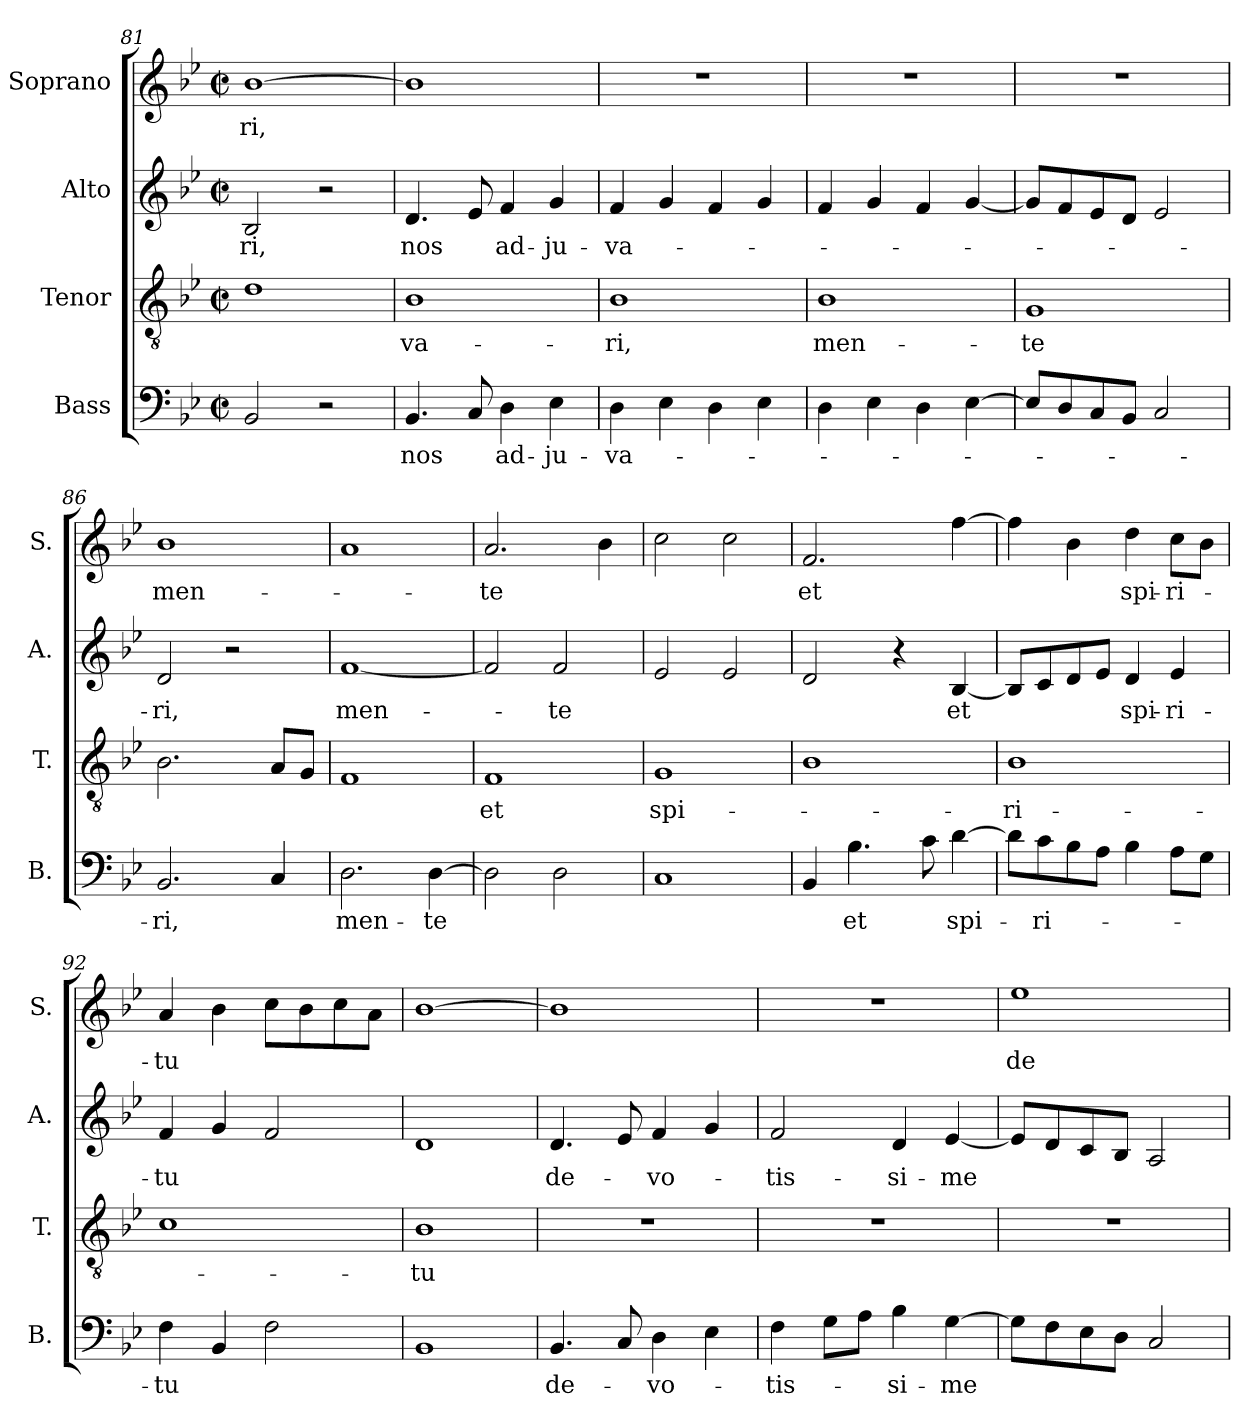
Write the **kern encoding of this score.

**kern	**text	**kern	**text	**kern	**text	**kern	**text
*part4	*part4	*part3	*part3	*part2	*part2	*part1	*part1
*staff4	*staff4	*staff3	*staff3	*staff2	*staff2	*staff1	*staff1
*I"Bass	*	*I"Tenor	*	*I"Alto	*	*I"Soprano	*
*I'B.	*	*I'T.	*	*I'A.	*	*I'S.	*
*clefF4	*	*clefGv2	*	*clefG2	*	*clefG2	*
*k[b-e-]	*	*k[b-e-]	*	*k[b-e-]	*	*k[b-e-]	*
*B-:	*	*B-:	*	*B-:	*	*B-:	*
*M2/2	*	*M2/2	*	*M2/2	*	*M2/2	*
*met(c|)	*	*met(c|)	*	*met(c|)	*	*met(c|)	*
=81	=81	=81	=81	=81	=81	=81	=81
2BB-/	.	1d	.	2B-/	-ri,	[>1b-	-ri,
2r	.	.	.	2r	.	.	.
=82	=82	=82	=82	=82	=82	=82	=82
4.BB-/	nos	1B-	-va-	4.d/	nos	1b-]	.
8C/	.	.	.	8e-/	.	.	.
4D\	ad-	.	.	4f/	ad-	.	.
4E-\	-ju-	.	.	4g/	-ju-	.	.
=83	=83	=83	=83	=83	=83	=83	=83
4D\	-va-	1B-	-ri,	4f/	-va-	1r	.
4E-\	.	.	.	4g/	.	.	.
4D\	.	.	.	4f/	.	.	.
4E-\	.	.	.	4g/	.	.	.
=84	=84	=84	=84	=84	=84	=84	=84
4D\	.	1B-	men-	4f/	.	1r	.
4E-\	.	.	.	4g/	.	.	.
4D\	.	.	.	4f/	.	.	.
[4E-\	.	.	.	[<4g/	.	.	.
=85	=85	=85	=85	=85	=85	=85	=85
8E-/L]	.	1G	-te	8g/L]	.	1r	.
8D/	.	.	.	8f/	.	.	.
8C/	.	.	.	8e-/	.	.	.
8BB-/J	.	.	.	8d/J	.	.	.
2C/	.	.	.	2e-/	.	.	.
!!LO:LB:g=z
=86	=86	=86	=86	=86	=86	=86	=86
2.BB-/	-ri,	2.B-\	.	2d/	-ri,	1b-	men-
.	.	.	.	2r	.	.	.
4C/	.	8A/L	.	.	.	.	.
.	.	8G/J	.	.	.	.	.
=87	=87	=87	=87	=87	=87	=87	=87
2.D\	men-	1F	.	[1f	men-	1a	.
[4D\	-te	.	.	.	.	.	.
=88	=88	=88	=88	=88	=88	=88	=88
2D\]	.	1F	et	2f/]	.	2.a/	-te
2D\	.	.	.	2f/	-te	.	.
.	.	.	.	.	.	4b-\	.
=89	=89	=89	=89	=89	=89	=89	=89
1C	.	1G	spi-	2e-/	.	2cc\	.
.	.	.	.	2e-/	.	2cc\	.
=90	=90	=90	=90	=90	=90	=90	=90
4BB-/	.	1B-	.	2d/	.	2.f/	et
4.B-\	et	.	.	.	.	.	.
.	.	.	.	4r	.	.	.
8c\	.	.	.	.	.	.	.
[4d\	spi-	.	.	[<4B-/	et	[>4ff\	.
=91	=91	=91	=91	=91	=91	=91	=91
8d\L]	.	1B-	-ri-	8B-/L]	.	4ff\]	.
8c\	-ri-	.	.	8c/	.	.	.
8B-\	.	.	.	8d/	.	4b-\	.
8A\J	.	.	.	8e-/J	.	.	.
4B-\	.	.	.	4d/	spi-	4dd\	spi-
8A\L	.	.	.	4e-/	-ri-	8cc\L	-ri-
8G\J	.	.	.	.	.	8b-\J	.
=92	=92	=92	=92	=92	=92	=92	=92
4F\	-tu	1c	.	4f/	-tu	4a/	-tu
4BB-/	.	.	.	4g/	.	4b-\	.
2F\	.	.	.	2f/	.	8cc\L	.
.	.	.	.	.	.	8b-\	.
.	.	.	.	.	.	8cc\	.
.	.	.	.	.	.	8a\J	.
=93	=93	=93	=93	=93	=93	=93	=93
1BB-	.	1B-	-tu	1d	.	[>1b-	.
!!LO:LB:g=z
=94	=94	=94	=94	=94	=94	=94	=94
4.BB-/	de-	1r	.	4.d/	de-	1b-]	.
8C/	.	.	.	8e-/	.	.	.
4D\	-vo-	.	.	4f/	-vo-	.	.
4E-\	.	.	.	4g/	.	.	.
=95	=95	=95	=95	=95	=95	=95	=95
4F\	-tis-	1r	.	2f/	-tis-	1r	.
8G\L	.	.	.	.	.	.	.
8A\J	.	.	.	.	.	.	.
4B-\	-si-	.	.	4d/	-si-	.	.
[>4G\	-me	.	.	[<4e-/	-me	.	.
=96	=96	=96	=96	=96	=96	=96	=96
8G\L]	.	1r	.	8e-/L]	.	1ee-	de-
8F\	.	.	.	8d/	.	.	.
8E-\	.	.	.	8c/	.	.	.
8D\J	.	.	.	8B-/J	.	.	.
2C/	.	.	.	2A/	.	.	.
=	=	=	=	=	=	=	=
*-	*-	*-	*-	*-	*-	*-	*-
